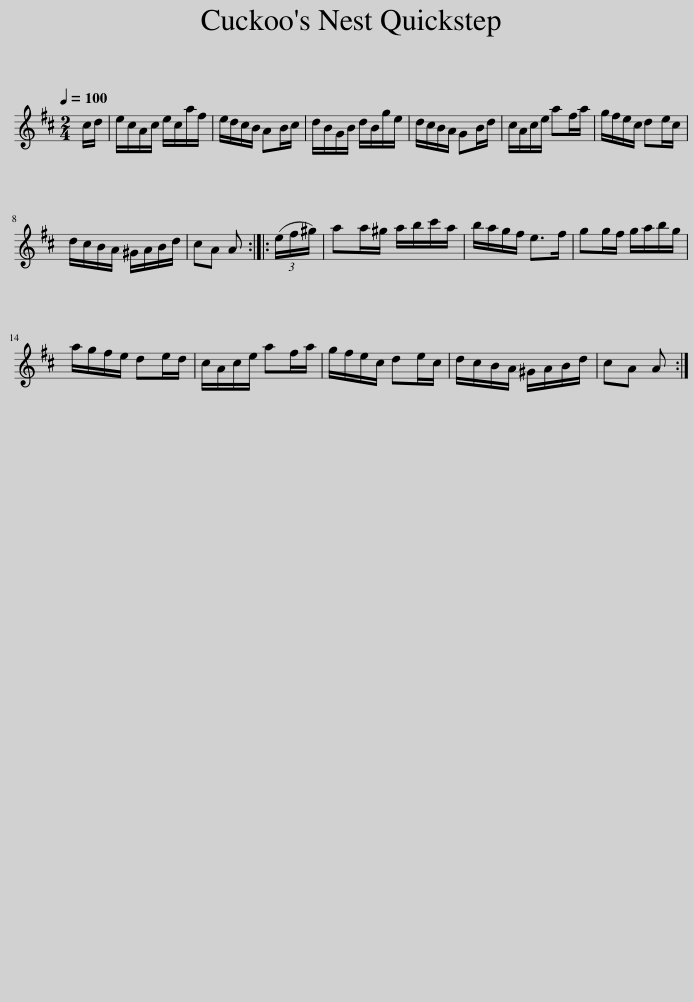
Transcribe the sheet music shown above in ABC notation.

X:1
L:1/8
Q:1/4=100
M:2/4
I:linebreak $
K:none
V:1 treble transpose="8 "
V:1
[K:D] c/d/ | e/c/A/c/ e/c/a/f/ | e/d/c/B/ AB/c/ | d/B/G/B/ d/B/g/e/ | d/c/B/A/ GB/d/ | %5
 c/A/c/e/ af/a/ | g/f/e/c/ de/c/ |$ d/c/B/A/ ^G/A/B/d/ | cA A :: (3(e/f/^g/) | %10
 aa/^g/ a/b/c'/a/ | b/a/g/f/ e>f | gg/f/ g/a/b/g/ |$ a/g/f/e/ de/d/ | c/A/c/e/ af/a/ | %15
 g/f/e/c/ de/c/ | d/c/B/A/ ^G/A/B/d/ | cA A :| %18
